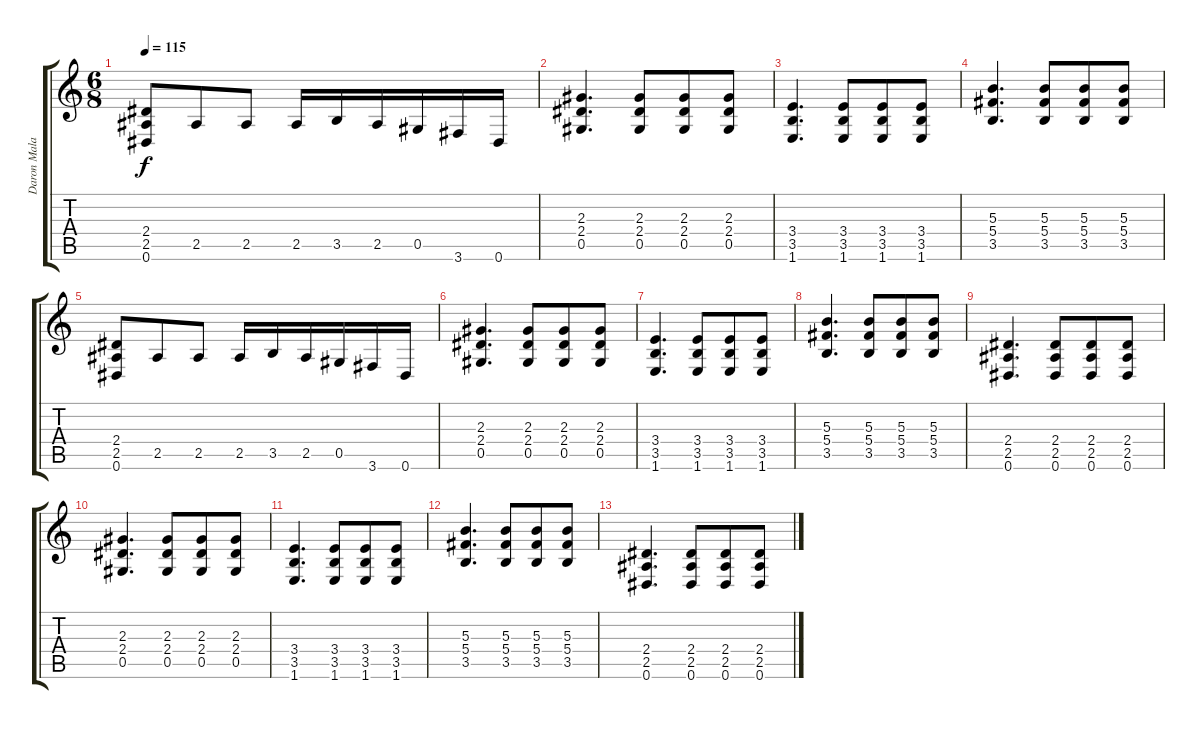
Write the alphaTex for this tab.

\track ("Daron Malakian distortion guitar" "Daron Mala") {instrument overdrivenguitar}
\staff {score tabs}
\tuning (Eb4 Bb3 Gb3 Db3 Ab2 Eb2) {hide}
\ts (6 8)
\tempo 115
\clef g2
\ks c
(2.4 2.5 0.6).8{dy f} 2.5.8 2.5.8 2.5.16 3.5.16 2.5.16 0.5.16 3.6.16 0.6.16 |
(2.3 2.4 0.5).4{d} (2.3 2.4 0.5).8 (2.3 2.4 0.5).8 (2.3 2.4 0.5).8 |
(3.4 3.5 1.6).4{d} (3.4 3.5 1.6).8 (3.4 3.5 1.6).8 (3.4 3.5 1.6).8 |
(5.3 5.4 3.5).4{d} (5.3 5.4 3.5).8 (5.3 5.4 3.5).8 (5.3 5.4 3.5).8 |
(2.4 2.5 0.6).8 2.5.8 2.5.8 2.5.16 3.5.16 2.5.16 0.5.16 3.6.16 0.6.16 |
(2.3 2.4 0.5).4{d} (2.3 2.4 0.5).8 (2.3 2.4 0.5).8 (2.3 2.4 0.5).8 |
(3.4 3.5 1.6).4{d} (3.4 3.5 1.6).8 (3.4 3.5 1.6).8 (3.4 3.5 1.6).8 |
(5.3 5.4 3.5).4{d} (5.3 5.4 3.5).8 (5.3 5.4 3.5).8 (5.3 5.4 3.5).8 |
(2.4 2.5 0.6).4{d} (2.4 2.5 0.6).8 (2.4 2.5 0.6).8 (2.4 2.5 0.6).8 |
(2.3 2.4 0.5).4{d} (2.3 2.4 0.5).8 (2.3 2.4 0.5).8 (2.3 2.4 0.5).8 |
(3.4 3.5 1.6).4{d} (3.4 3.5 1.6).8 (3.4 3.5 1.6).8 (3.4 3.5 1.6).8 |
(5.3 5.4 3.5).4{d} (5.3 5.4 3.5).8 (5.3 5.4 3.5).8 (5.3 5.4 3.5).8 |
(2.4 2.5 0.6).4{d} (2.4 2.5 0.6).8 (2.4 2.5 0.6).8 (2.4 2.5 0.6).8
